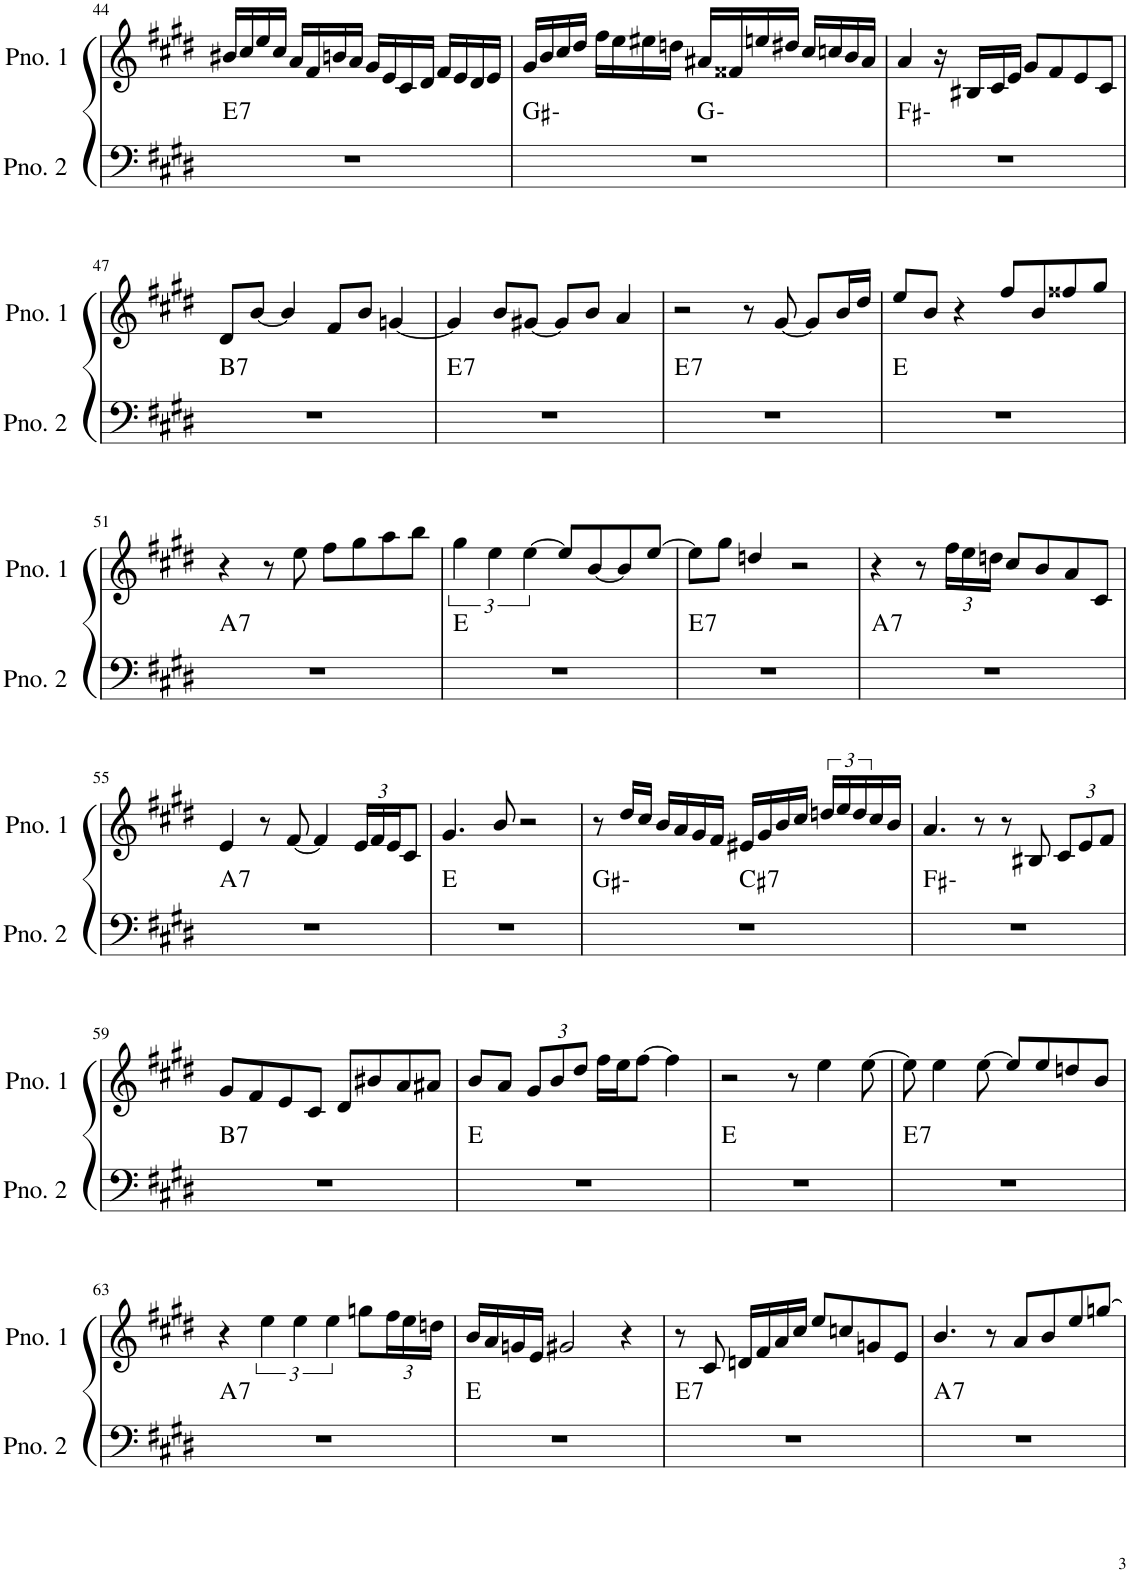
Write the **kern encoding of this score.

**kern	**harte	**kern
*part2	*part2	*part1
*staff2	*	*staff1
*I"ピアノ 2	*	*I"ピアノ 1
!!LO:PB:g=z
*clefF4	*	*clefG2
*k[f#c#g#d#]	*	*k[f#c#g#d#]
*M4/4	*	*M4/4
=44	=44	=44
!	!LO:H:kt=7	!
1r	E:7	16b#X/LL
.	.	16cc#/
.	.	16ee/
.	.	16cc#/JJ
.	.	16a/LL
.	.	16f#/
.	.	16bn/
.	.	16a/JJ
.	.	16g#/LL
.	.	16e/
.	.	16c#/
.	.	16d#/JJ
.	.	16f#/LL
.	.	16e/
.	.	16d#/
.	.	16e/JJ
=45	=45	=45
*^	*	*
1r	2ryy	G#:min	16g#/LL
.	.	.	16b/
.	.	.	16cc#/
.	.	.	16dd#/JJ
.	.	.	16ff#\LL
.	.	.	16ee\
.	.	.	16ee#X\
.	.	.	16ddn\JJ
.	2ryy	G:min	16a#X/LL
.	.	.	16f##X/
.	.	.	16een/
.	.	.	16dd#X/JJ
.	.	.	16cc#/LL
.	.	.	16ccn/
.	.	.	16b/
.	.	.	16a#/JJ
*v	*v	*	*
=46	=46	=46
1r	F#:min	4a/
.	.	16r
.	.	16B#X/LL
.	.	16c#/
.	.	16e/JJ
.	.	8g#/L
.	.	8f#/
.	.	8e/
.	.	8c#/J
!!LO:LB:g=z
=47	=47	=47
!	!LO:H:kt=7	!
1r	B:7	8d#/L
.	.	[8b/J
.	.	4b/]
.	.	8f#/L
.	.	8b/J
.	.	[4gn/
=48	=48	=48
!	!LO:H:kt=7	!
1r	E:7	4g/]
.	.	8b/L
.	.	[8g#X/J
.	.	8g#/L]
.	.	8b/J
.	.	4a/
=49	=49	=49
!	!LO:H:kt=7	!
1r	E:7	2r
.	.	8r
.	.	[8g#/
.	.	8g#/L]
.	.	16b/L
.	.	16dd#/JJ
=50	=50	=50
1r	E:maj	8ee/L
.	.	8b/J
.	.	4r
.	.	8ff#/L
.	.	8b/
.	.	8ff##X/
.	.	8gg#/J
!!LO:LB:g=z
=51	=51	=51
!	!LO:H:kt=7	!
1r	A:7	4r
.	.	8r
.	.	8ee\
.	.	8ff#\L
.	.	8gg#\
.	.	8aa\
.	.	8bb\J
=52	=52	=52
1r	E:maj	6gg#\
.	.	6ee\
.	.	[6ee\
.	.	8ee/L]
.	.	[8b/
.	.	8b/]
.	.	[8ee/J
=53	=53	=53
!	!LO:H:kt=7	!
1r	E:7	8ee\L]
.	.	8gg#\J
.	.	4ddn/
.	.	2r
=54	=54	=54
!	!LO:H:kt=7	!
1r	A:7	4r
.	.	8r
*	*	*Xbrackettup
.	.	24ff#\LL
.	.	24ee\
.	.	24ddn\JJ
.	.	8cc#/L
.	.	8b/
.	.	8a/
.	.	8c#/J
!!LO:LB:g=z
=55	=55	=55
!	!LO:H:kt=7	!
1r	A:7	4e/
.	.	8r
.	.	[8f#/
.	.	4f#/]
.	.	24e/LL
.	.	24f#/
.	.	24e/J
.	.	8c#/J
=56	=56	=56
1r	E:maj	4.g#/
.	.	8b/
.	.	2r
=57	=57	=57
*^	*	*
1r	2ryy	G#:min	8r
.	.	.	16dd#/LL
.	.	.	16cc#/JJ
.	.	.	16b/LL
.	.	.	16a/
.	.	.	16g#/
.	.	.	16f#/JJ
!	!	!LO:H:kt=7	!
.	2ryy	C#:7	16e#X/LL
.	.	.	16g#/
.	.	.	16b/
.	.	.	16cc#/JJ
*	*	*	*brackettup
.	.	.	24ddn/LL
.	.	.	24ee/
.	.	.	24dd/
.	.	.	16cc#/
.	.	.	16b/JJ
*v	*v	*	*
=58	=58	=58
1r	F#:min	4.a/
.	.	8r
.	.	8r
.	.	8B#X/
*	*	*Xbrackettup
.	.	12c#/L
.	.	12e/
.	.	12f#/J
!!LO:LB:g=z
=59	=59	=59
!	!LO:H:kt=7	!
1r	B:7	8g#/L
.	.	8f#/
.	.	8e/
.	.	8c#/J
.	.	8d#/L
.	.	8b#X/
.	.	8a/
.	.	8a#X/J
=60	=60	=60
1r	E:maj	8b/L
.	.	8a/J
.	.	12g#/L
.	.	12b/
.	.	12dd#/J
.	.	16ff#\LL
.	.	16ee\J
.	.	[8ff#\J
.	.	4ff#\]
=61	=61	=61
1r	E:maj	2r
.	.	8r
.	.	4ee\
.	.	[8ee\
=62	=62	=62
!	!LO:H:kt=7	!
1r	E:7	8ee\]
.	.	4ee\
.	.	[8ee\
.	.	8ee/L]
.	.	8ee/
.	.	8ddn/
.	.	8b/J
!!LO:LB:g=z
=63	=63	=63
!	!LO:H:kt=7	!
1r	A:7	4r
*	*	*brackettup
.	.	6ee\
.	.	6ee\
.	.	6ee\
.	.	8ggn\L
*	*	*Xbrackettup
.	.	24ff#\L
.	.	24ee\
.	.	24ddn\JJ
=64	=64	=64
1r	E:maj	16b/LL
.	.	16a/
.	.	16gn/
.	.	16e/JJ
.	.	2g#X/
.	.	4r
=65	=65	=65
!	!LO:H:kt=7	!
1r	E:7	8r
.	.	8c#/
.	.	16dn/LL
.	.	16f#/
.	.	16a/
.	.	16cc#/JJ
.	.	8ee/L
.	.	8ccn/
.	.	8gn/
.	.	8e/J
=66	=66	=66
!	!LO:H:kt=7	!
1r	A:7	4.b/
.	.	8r
.	.	8a/L
.	.	8b/
.	.	8ee/
.	.	[8ggn/J
=	=	=
*-	*-	*-
